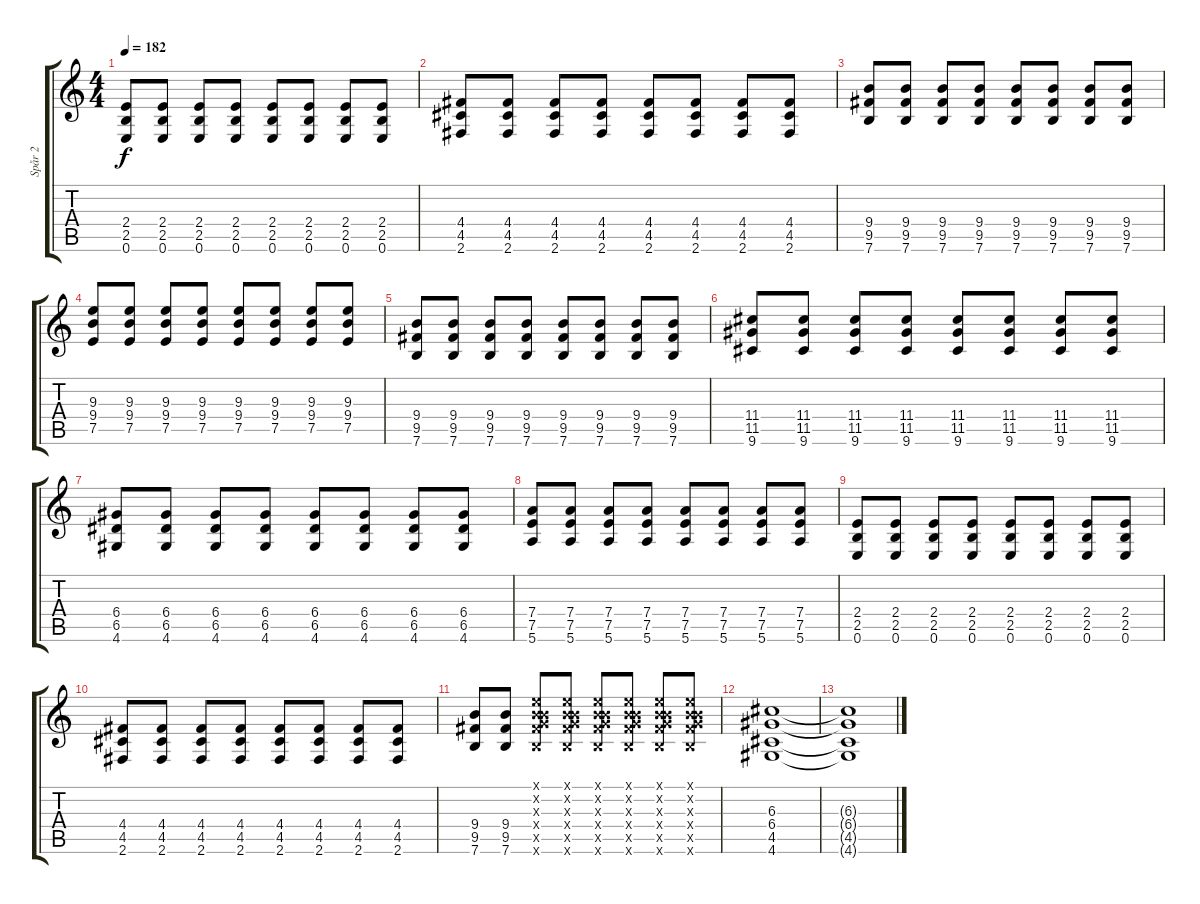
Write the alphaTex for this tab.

\track ("Spår 2" "Spår 2") {instrument distortionguitar}
\staff {score tabs}
\tuning (E4 B3 G3 D3 A2 E2) {hide}
\ts (4 4)
\tempo 182
\clef g2
\ks c
(2.4 2.5 0.6).8{dy f} (2.4 2.5 0.6).8 (2.4 2.5 0.6).8 (2.4 2.5 0.6).8 (2.4 2.5 0.6).8 (2.4 2.5 0.6).8 (2.4 2.5 0.6).8 (2.4 2.5 0.6).8 |
(4.4 4.5 2.6).8 (4.4 4.5 2.6).8 (4.4 4.5 2.6).8 (4.4 4.5 2.6).8 (4.4 4.5 2.6).8 (4.4 4.5 2.6).8 (4.4 4.5 2.6).8 (4.4 4.5 2.6).8 |
(9.4 9.5 7.6).8 (9.4 9.5 7.6).8 (9.4 9.5 7.6).8 (9.4 9.5 7.6).8 (9.4 9.5 7.6).8 (9.4 9.5 7.6).8 (9.4 9.5 7.6).8 (9.4 9.5 7.6).8 |
(9.3 9.4 7.5).8 (9.3 9.4 7.5).8 (9.3 9.4 7.5).8 (9.3 9.4 7.5).8 (9.3 9.4 7.5).8 (9.3 9.4 7.5).8 (9.3 9.4 7.5).8 (9.3 9.4 7.5).8 |
(9.4 9.5 7.6).8 (9.4 9.5 7.6).8 (9.4 9.5 7.6).8 (9.4 9.5 7.6).8 (9.4 9.5 7.6).8 (9.4 9.5 7.6).8 (9.4 9.5 7.6).8 (9.4 9.5 7.6).8 |
(11.4 11.5 9.6).8 (11.4 11.5 9.6).8 (11.4 11.5 9.6).8 (11.4 11.5 9.6).8 (11.4 11.5 9.6).8 (11.4 11.5 9.6).8 (11.4 11.5 9.6).8 (11.4 11.5 9.6).8 |
(6.4 6.5 4.6).8 (6.4 6.5 4.6).8 (6.4 6.5 4.6).8 (6.4 6.5 4.6).8 (6.4 6.5 4.6).8 (6.4 6.5 4.6).8 (6.4 6.5 4.6).8 (6.4 6.5 4.6).8 |
(7.4 7.5 5.6).8 (7.4 7.5 5.6).8 (7.4 7.5 5.6).8 (7.4 7.5 5.6).8 (7.4 7.5 5.6).8 (7.4 7.5 5.6).8 (7.4 7.5 5.6).8 (7.4 7.5 5.6).8 |
(2.4 2.5 0.6).8 (2.4 2.5 0.6).8 (2.4 2.5 0.6).8 (2.4 2.5 0.6).8 (2.4 2.5 0.6).8 (2.4 2.5 0.6).8 (2.4 2.5 0.6).8 (2.4 2.5 0.6).8 |
(4.4 4.5 2.6).8 (4.4 4.5 2.6).8 (4.4 4.5 2.6).8 (4.4 4.5 2.6).8 (4.4 4.5 2.6).8 (4.4 4.5 2.6).8 (4.4 4.5 2.6).8 (4.4 4.5 2.6).8 |
(9.4 9.5 7.6).8 (9.4 9.5 7.6).8 (0.1{x} 0.2{x} 0.3{x} 9.4{x} 9.5{x} 7.6{x}).8 (0.1{x} 0.2{x} 0.3{x} 9.4{x} 9.5{x} 7.6{x}).8 (0.1{x} 0.2{x} 0.3{x} 9.4{x} 9.5{x} 7.6{x}).8 (0.1{x} 0.2{x} 0.3{x} 9.4{x} 9.5{x} 7.6{x}).8 (0.1{x} 0.2{x} 0.3{x} 9.4{x} 9.5{x} 7.6{x}).8 (0.1{x} 0.2{x} 0.3{x} 9.4{x} 9.5{x} 7.6{x}).8 |
(6.3 6.4 4.5 4.6).1{volume 13} |
(6.3{t} 6.4{t} 4.5{t} 4.6{t}).1
